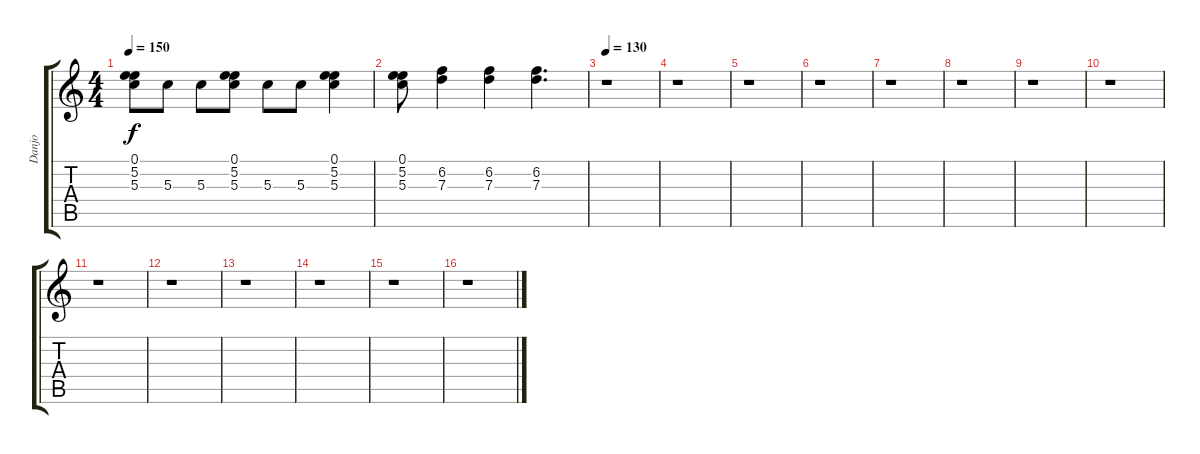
\track ("Danjo" "Danjo") {instrument acousticguitarnylon}
\staff {score tabs}
\tuning (E4 B3 G3 D3 A2 E2) {hide}
\ts (4 4)
\tempo 150
\clef g2
\ks c
(0.1 5.2 5.3).8{dy f} 5.3.8 5.3.8 (0.1 5.2 5.3).8 5.3.8 5.3.8 (0.1 5.2 5.3).4 |
(0.1 5.2 5.3).8 (6.2 7.3).4 (6.2 7.3).4 (6.2 7.3).4{d} |
\tempo 130
r.1 |
r.1 |
r.1 |
r.1 |
r.1 |
r.1 |
r.1 |
r.1 |
r.1 |
r.1 |
r.1 |
r.1 |
r.1 |
r.1
